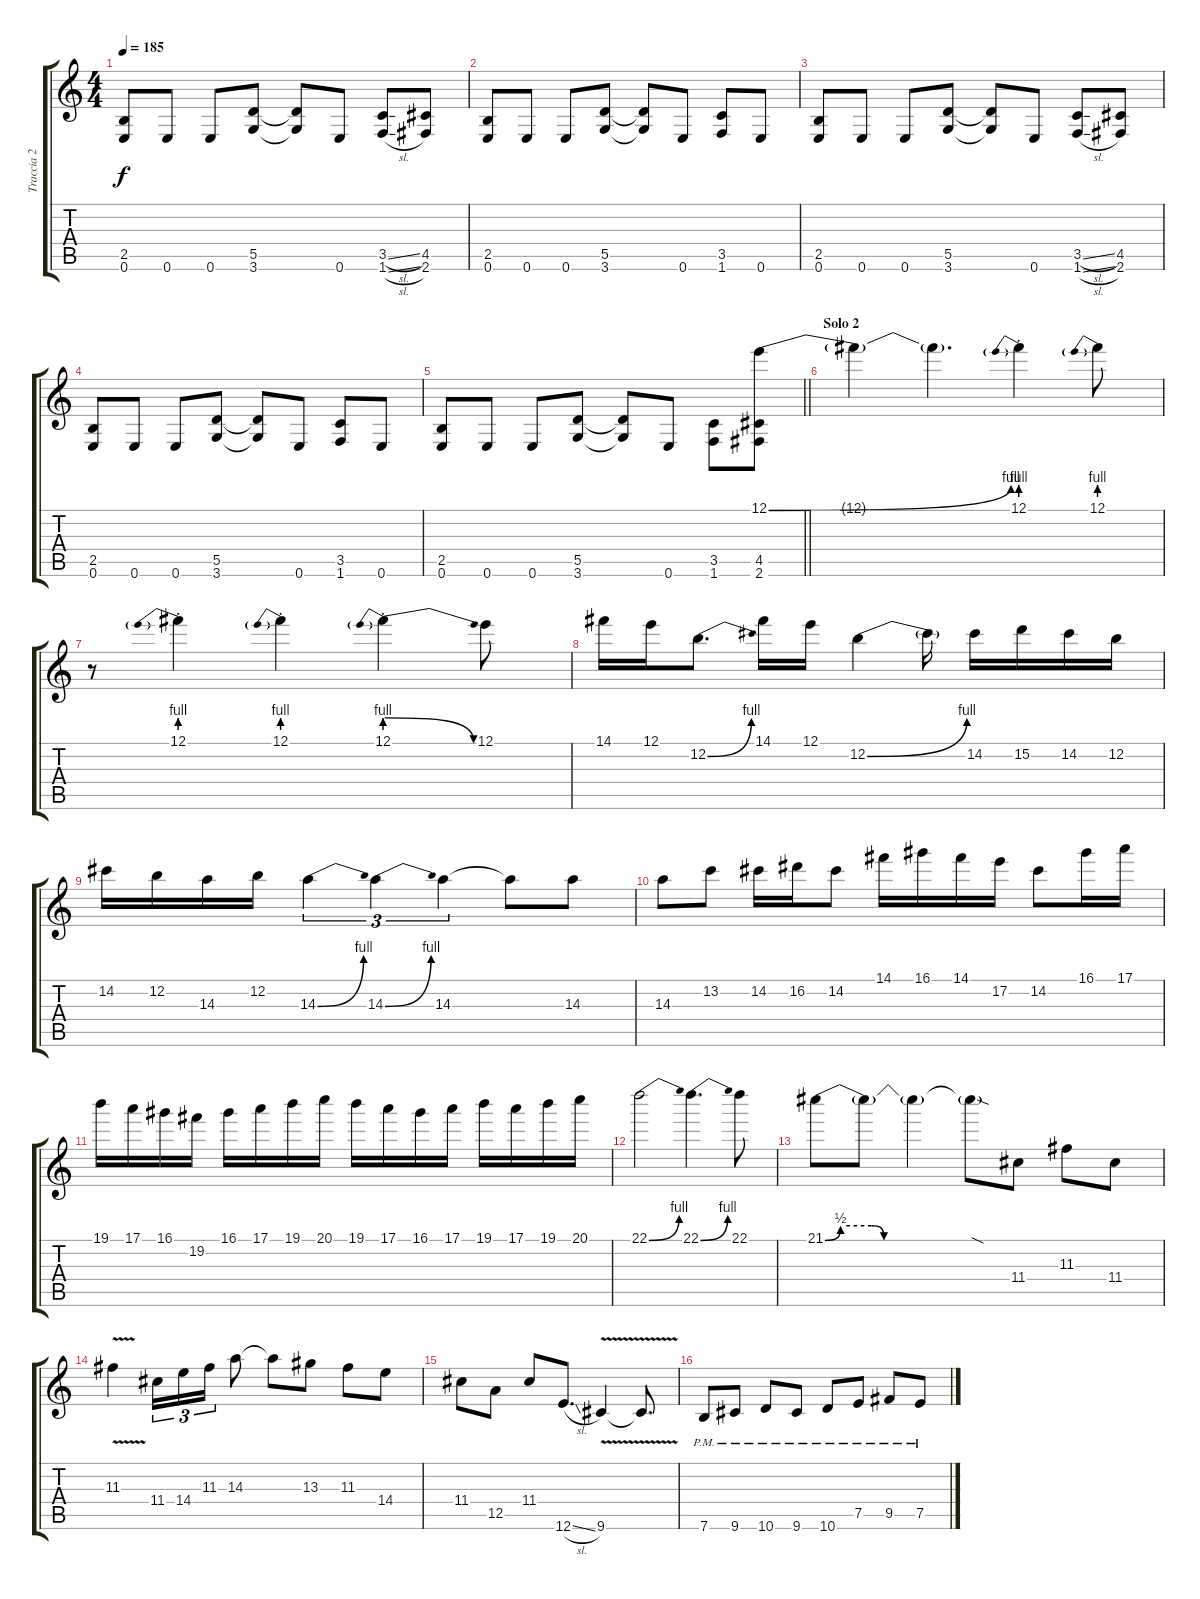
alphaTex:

\track ("Traccia 2" "Traccia 2") {instrument distortionguitar}
\staff {score tabs}
\tuning (E4 B3 G3 D3 A2 E2) {hide}
\ts (4 4)
\tempo 185
\clef g2
\ks c
(2.5 0.6).8{dy f} 0.6.8 0.6.8 (5.5 3.6).8 (5.5{t} 3.6{t}).8 0.6.8 (3.5{sl} 1.6{sl}).8 (4.5 2.6).8 |
(2.5 0.6).8 0.6.8 0.6.8 (5.5 3.6).8 (5.5{t} 3.6{t}).8 0.6.8 (3.5 1.6).8 0.6.8 |
(2.5 0.6).8 0.6.8 0.6.8 (5.5 3.6).8 (5.5{t} 3.6{t}).8 0.6.8 (3.5{sl} 1.6{sl}).8 (4.5 2.6).8 |
(2.5 0.6).8 0.6.8 0.6.8 (5.5 3.6).8 (5.5{t} 3.6{t}).8 0.6.8 (3.5 1.6).8 0.6.8 |
\barLineRight lightlight
(2.5 0.6).8 0.6.8 0.6.8 (5.5 3.6).8 (5.5{t} 3.6{t}).8 0.6.8 (3.5 1.6).8 (12.1{be (bend 0 0 60 4)} 4.5 2.6).8 |
\section ("" "Solo 2")
12.1{t}.4 12.1{t}.4{d} 12.1{be (prebend 0 4 60 4) st}.4 12.1{be (prebend 0 4 60 4)}.8 |
r.8 12.1{be (prebend 0 4 60 4) st}.4 12.1{be (prebend 0 4 60 4) st}.4 12.1{be (prebendrelease 0 4 60 0) st}.4 12.1.8 |
14.1.16 12.1.16 12.2{be (bend 0 0 60 4)}.8{d} 14.1.16 12.1.16 12.2{be (bend 0 0 60 4)}.4 12.2{t}.16 14.2.16 15.2.16 14.2.16 12.2.16 |
14.2.16 12.2.16 14.3.16 12.2.16 14.3{be (bend 0 0 60 4)}.4{tu (3 2)} 14.3{be (bend 0 0 60 4)}.4{tu (3 2)} 14.3.4{tu (3 2)} 14.3{t}.8 14.3.8 |
14.3.8 13.2.8 14.2.16 16.2.16 14.2.8 14.1.16 16.1.16 14.1.16 17.2.16 14.2.8 16.1.16 17.1.16 |
19.1.16 17.1.16 16.1.16 19.2.16 16.1.16 17.1.16 19.1.16 20.1.16 19.1.16 17.1.16 16.1.16 17.1.16 19.1.16 17.1.16 19.1.16 20.1.16 |
22.1{be (bend 0 0 60 4)}.2 22.1{be (bend 0 0 60 4)}.4{d} 22.1.8 |
21.1{be (custom 0 0 5 2 15 2 19 0 45 0 60 0)}.8 21.1{t}.8 21.1{t}.4 21.1{sod t}.8 11.4.8 11.3.8 11.4.8 |
11.3{v}.4 11.4.16{tu (3 2)} 14.4.16{tu (3 2)} 11.3.16{tu (3 2)} 14.3.8 14.3{t}.8 13.3.8 11.3.8 14.4.8 |
11.4.8 12.5.8 11.4.8 12.6{sl}.8{d} 9.6{v}.4 9.6{t}.8{d} |
7.6{pm}.8 9.6{pm}.8 10.6{pm}.8 9.6{pm}.8 10.6{pm}.8 7.5{pm}.8 9.5{pm}.8 7.5{pm}.8
